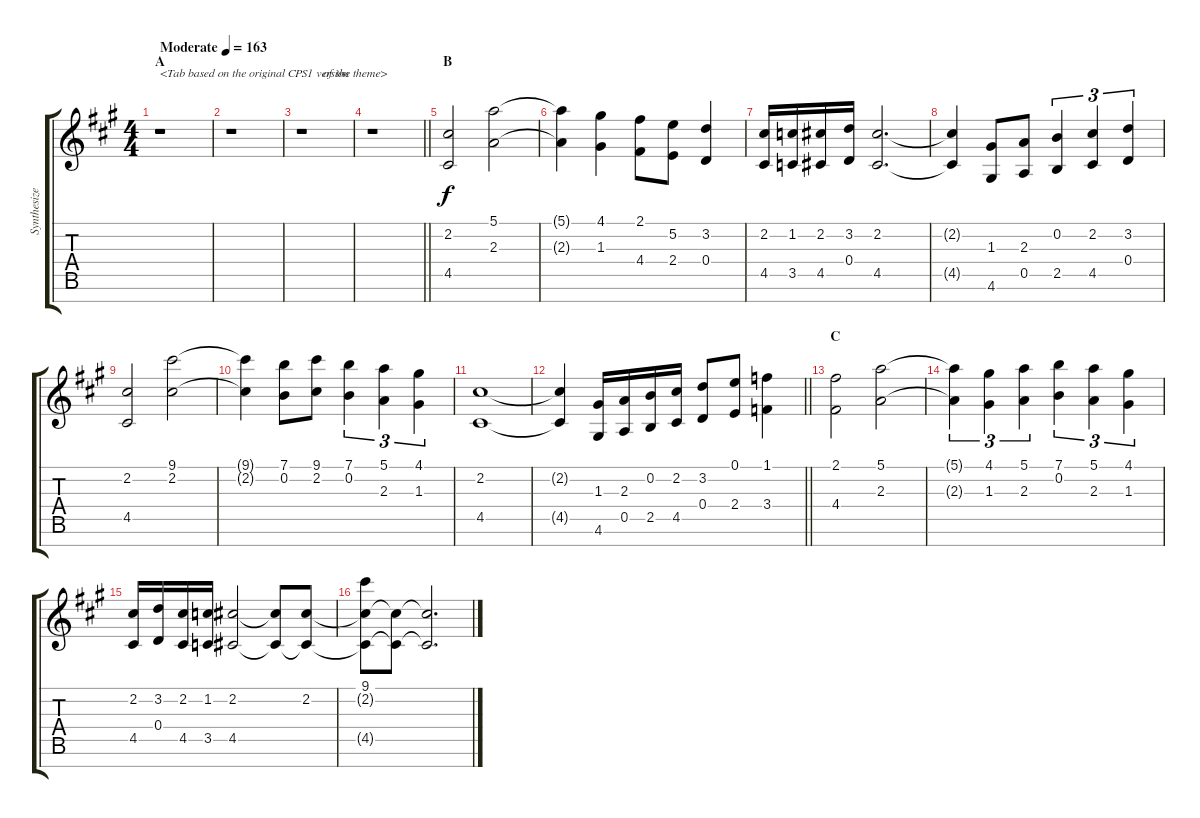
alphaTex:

\track ("Synthesizer I" "Synthesize") {instrument lead2sawtooth}
\staff {score tabs}
\tuning (E5 B4 G4 D4 A3 E3 B2) {hide}
\ts (4 4)
\section ("" "A")
\tempo (163 "Moderate")
\clef g2
\ks a
r.1{txt "<Tab based on the original CPS1 version" dy f instrument lead2sawtooth} |
r.1 |
r.1{txt "       of the theme>"} |
\barLineRight lightlight
r.1 |
\section ("" "B")
(2.2 4.5).2 (5.1 2.3).2 |
(5.1{t} 2.3{t}).4 (4.1 1.3).4 (2.1 4.4).8 (5.2 2.4).8 (3.2 0.4).4 |
(2.2 4.5).16 (1.2 3.5).16 (2.2 4.5).16 (3.2 0.4).16 (2.2 4.5).2{d} |
(2.2{t} 4.5{t}).4 (1.3 4.6).8 (2.3 0.5).8 (0.2 2.5).4{tu (3 2)} (2.2 4.5).4{tu (3 2)} (3.2 0.4).4{tu (3 2)} |
(2.2 4.5).2 (9.1 2.2).2 |
(9.1{t} 2.2{t}).4 (7.1 0.2).8 (9.1 2.2).8 (7.1 0.2).4{tu (3 2)} (5.1 2.3).4{tu (3 2)} (4.1 1.3).4{tu (3 2)} |
(2.2 4.5).1 |
\barLineRight lightlight
(2.2{t} 4.5{t}).4 (1.3 4.6).16 (2.3 0.5).16 (0.2 2.5).16 (2.2 4.5).16 (3.2 0.4).8 (0.1 2.4).8 (1.1 3.4).4 |
\section ("" "C")
(2.1 4.4).2 (5.1 2.3).2 |
(5.1{t} 2.3{t}).4{tu (3 2)} (4.1 1.3).4{tu (3 2)} (5.1 2.3).4{tu (3 2)} (7.1 0.2).4{tu (3 2)} (5.1 2.3).4{tu (3 2)} (4.1 1.3).4{tu (3 2)} |
(2.2 4.5).16 (3.2 0.4).16 (2.2 4.5).16 (1.2 3.5).16 (2.2 4.5).2 (2.2{t} 4.5{t}).8 (2.2 4.5{t}).8 |
(9.1 2.2{t} 4.5{t}).8 (2.2{t} 4.5{t}).8 (2.2{t} 4.5{t}).2{d}
